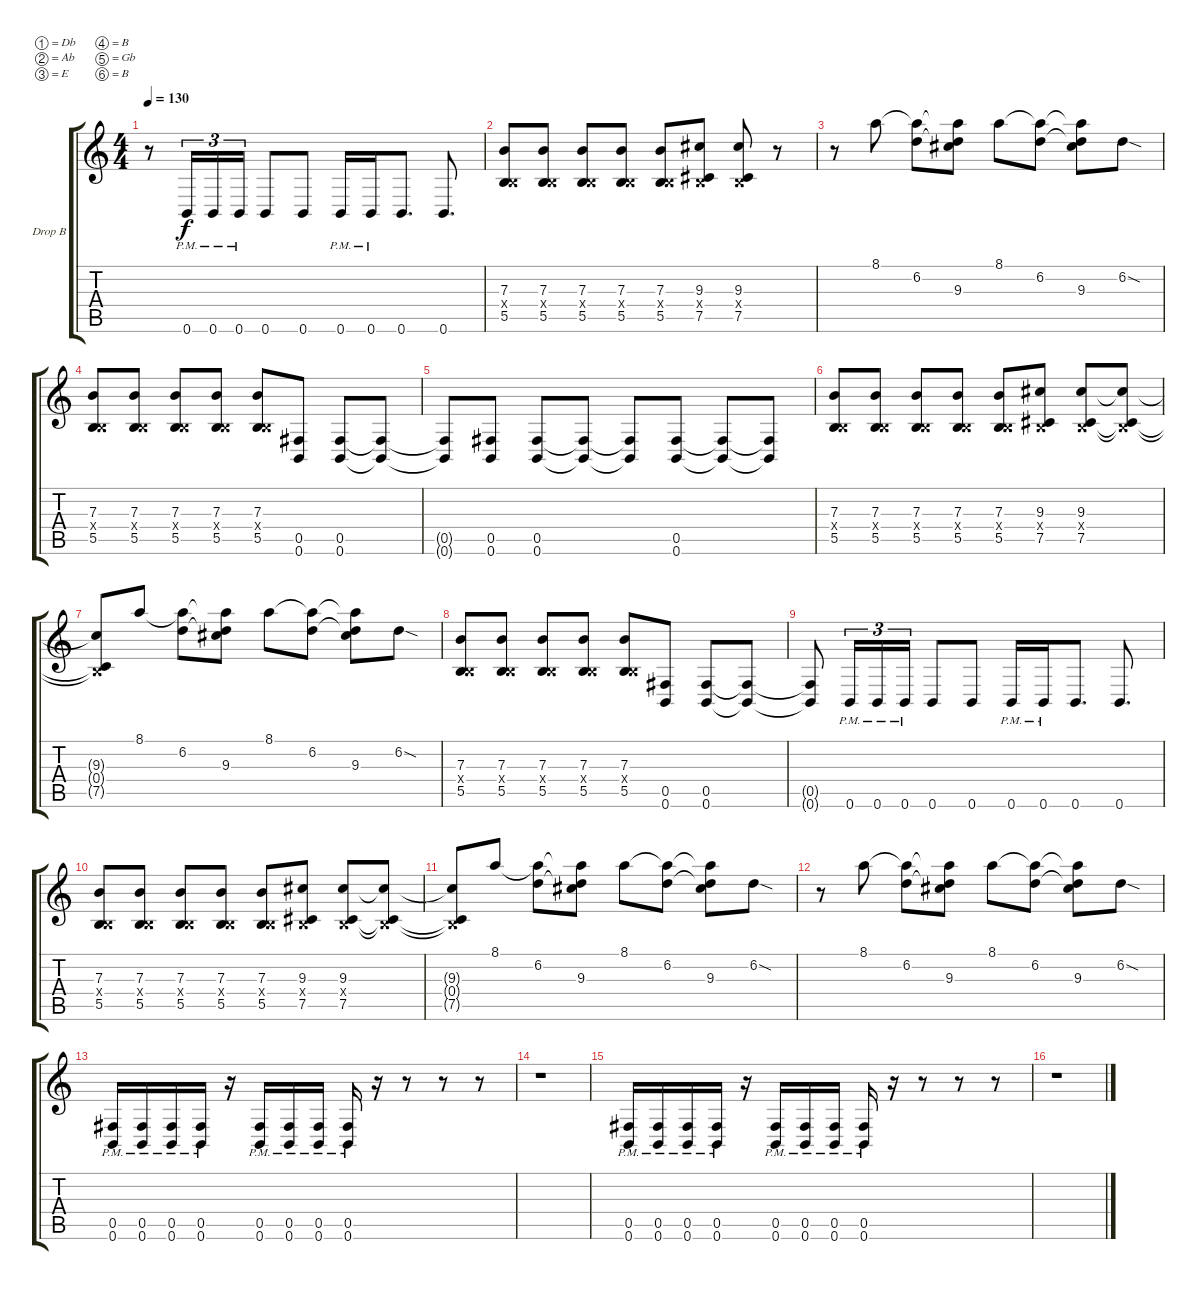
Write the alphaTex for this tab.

\bracketExtendMode groupsimilarinstruments
\firstSystemTrackNameOrientation horizontal
\otherSystemsTrackNameOrientation horizontal
\track ("Mandolin" "Drop B") {instrument distortionguitar}
\staff {score tabs}
\tuning (Db4 Ab3 E3 B2 Gb2 B1)
\ts (4 4)
\tempo 130
\clef g2
\ks c
r.8{dy f} 0.6{pm}.16{tu (3 2)} 0.6{pm}.16{tu (3 2)} 0.6{pm}.16{tu (3 2)} 0.6.8 0.6.8 0.6{pm}.16 0.6{pm}.16 0.6.8{d} 0.6.8{d} |
(5.5 7.3 0.4{x}).8 (5.5 7.3 0.4{x}).8 (5.5 7.3 0.4{x}).8 (5.5 7.3 0.4{x}).8 (5.5 7.3 0.4{x}).8 (9.3 7.5 0.4{x}).8 (9.3 7.5 0.4{x}).8 r.8 |
r.8 8.1.8 (6.2 8.1{t}).8 (9.3 8.1{t} 6.2{t}).8 8.1.8 (6.2 8.1{t}).8 (9.3 8.1{t} 6.2{t}).8 6.2{sod}.8 |
(5.5 7.3 0.4{x}).8 (7.3 5.5 0.4{x}).8 (7.3 5.5 0.4{x}).8 (7.3 5.5 0.4{x}).8 (7.3 5.5 0.4{x}).8 (0.5 0.6).8 (0.5 0.6).8 (0.5{t} 0.6{t}).8 |
(0.5{t} 0.6{t}).8 (0.6 0.5).8 (0.6 0.5).8 (0.6{t} 0.5{t}).8 (0.6{t} 0.5{t}).8 (0.5 0.6).8 (0.5{t} 0.6{t}).8 (0.5{t} 0.6{t}).8 |
(5.5 7.3 0.4{x}).8 (5.5 7.3 0.4{x}).8 (5.5 7.3 0.4{x}).8 (5.5 7.3 0.4{x}).8 (5.5 7.3 0.4{x}).8 (9.3 7.5 0.4{x}).8 (9.3 7.5 0.4{x}).8 (7.5{t} 0.4{x t} 9.3{t}).8 |
(7.5{t} 0.4{x t} 9.3{t}).8 8.1.8 (6.2 8.1{t}).8 (9.3 8.1{t} 6.2{t}).8 8.1.8 (6.2 8.1{t}).8 (9.3 8.1{t} 6.2{t}).8 6.2{sod}.8 |
(5.5 7.3 0.4{x}).8 (7.3 5.5 0.4{x}).8 (7.3 5.5 0.4{x}).8 (7.3 5.5 0.4{x}).8 (7.3 5.5 0.4{x}).8 (0.5 0.6).8 (0.5 0.6).8 (0.5{t} 0.6{t}).8 |
(0.5{t} 0.6{t}).8 0.6{pm}.16{tu (3 2)} 0.6{pm}.16{tu (3 2)} 0.6{pm}.16{tu (3 2)} 0.6.8 0.6.8 0.6{pm}.16 0.6{pm}.16 0.6.8{d} 0.6.8{d} |
(5.5 7.3 0.4{x}).8 (5.5 7.3 0.4{x}).8 (5.5 7.3 0.4{x}).8 (5.5 7.3 0.4{x}).8 (5.5 7.3 0.4{x}).8 (9.3 7.5 0.4{x}).8 (9.3 7.5 0.4{x}).8 (9.3{t} 0.4{x t} 7.5{t}).8 |
(9.3{t} 0.4{x t} 7.5{t}).8 8.1.8 (6.2 8.1{t}).8 (9.3 8.1{t} 6.2{t}).8 8.1.8 (6.2 8.1{t}).8 (9.3 8.1{t} 6.2{t}).8 6.2{sod}.8 |
r.8 8.1.8 (6.2 8.1{t}).8 (9.3 8.1{t} 6.2{t}).8 8.1.8 (6.2 8.1{t}).8 (9.3 8.1{t} 6.2{t}).8 6.2{sod}.8 |
(0.5{pm} 0.6{pm}).16 (0.6{pm} 0.5{pm}).16 (0.5{pm} 0.6{pm}).16 (0.6{pm} 0.5{pm}).16 r.16 (0.5{pm} 0.6{pm}).16 (0.6{pm} 0.5{pm}).16 (0.5{pm} 0.6{pm}).16 (0.5{pm} 0.6{pm}).16 r.16 r.8 r.8 r.8 |
r.1 |
(0.5{pm} 0.6{pm}).16 (0.6{pm} 0.5{pm}).16 (0.5{pm} 0.6{pm}).16 (0.6{pm} 0.5{pm}).16 r.16 (0.5{pm} 0.6{pm}).16 (0.6{pm} 0.5{pm}).16 (0.5{pm} 0.6{pm}).16 (0.5{pm} 0.6{pm}).16 r.16 r.8 r.8 r.8 |
r.1
